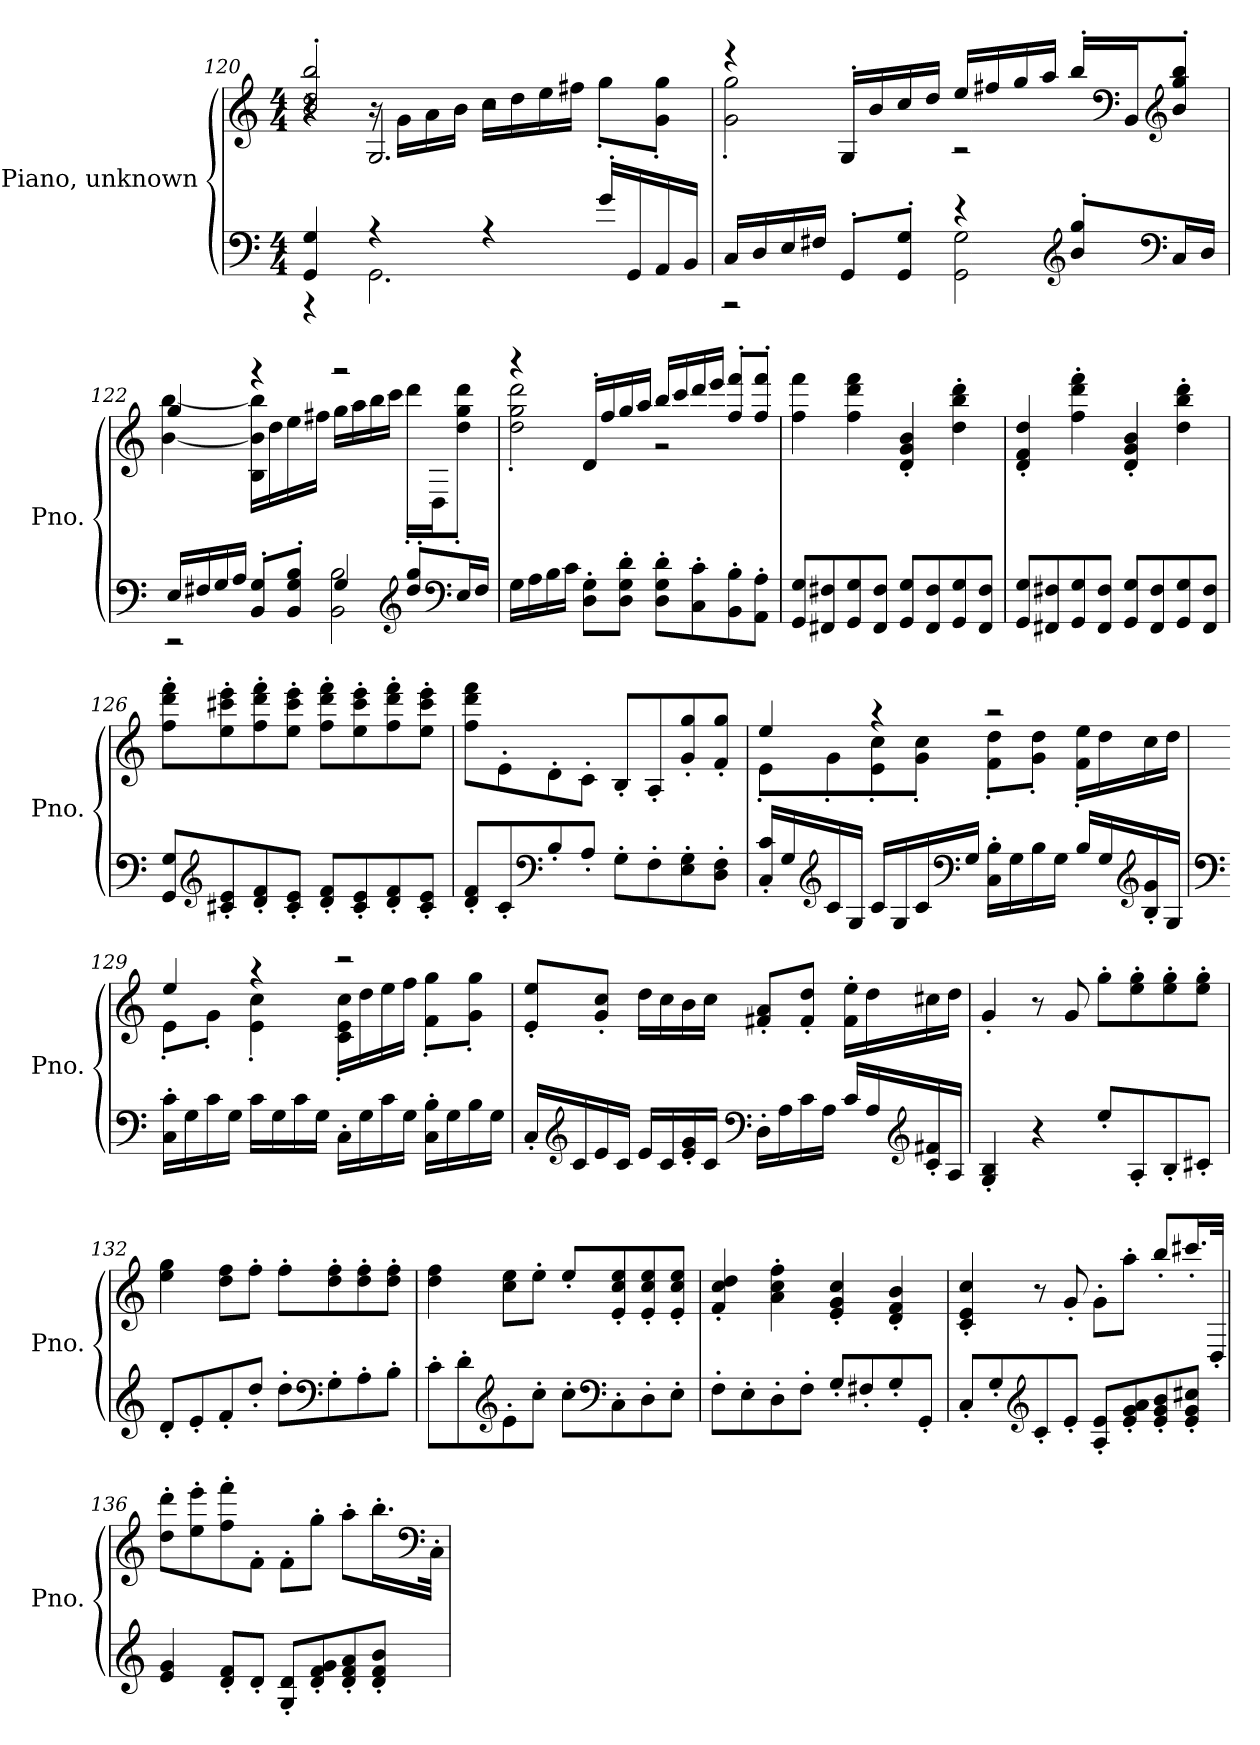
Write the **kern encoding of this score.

**kern	**kern
*part1	*part1
*staff2	*staff1
*I"Piano, unknown	*
*I'Pno.	*
!!LO:PB:g=z
*clefF4	*clefG2
*k[]	*k[]
*M4/4	*M4/4
=120	=120
*^	*^
*	*	*	*^
4GG/ 4G/	4r	2b/' 2dd/' 2bb/'	4r	4r
4r	2.GG\	.	16r	2.G/
.	.	.	16g\LL	.
.	.	.	16a\	.
.	.	.	16b\JJ	.
4r	.	2r	16cc\LL	.
.	.	.	16dd\	.
.	.	.	16ee\	.
.	.	.	16ff#X\JJ	.
16g'/LL	.	.	8gg'\L	.
16GG/	.	.	.	.
16AA/	.	.	8g\' 8gg\'J	.
16BB/JJ	.	.	.	.
*	*	*	*v	*v
=121	=121	=121	=121
16C/LL	2r	4r	2g\' 2gg\'
16D/	.	.	.
16E/	.	.	.
16F#X/JJ	.	.	.
8GG'/L	.	16G'/LL	.
.	.	16b/	.
8GG/' 8G/'J	.	16cc/	.
.	.	16dd/JJ	.
4r	2GG\ 2G\	16ee/LL	2r
.	.	16ff#X/	.
.	.	16gg/	.
.	.	16aa/JJ	.
*clefG2	*	*	*
8b/' 8gg/'L	.	16bb'/LL	.
*	*	*clefF4	*
.	.	16BB/J	.
*clefF4	*	*clefG2	*
16C/L	.	8b/' 8gg/' 8bb/'J	.
16D/JJ	.	.	.
!!LO:LB:g=z	!!
=122	=122	=122	=122
16E/LL	2r	4gg/	[4b\ [4bb\
16F#X/	.	.	.
16G/	.	.	.
16A/JJ	.	.	.
8BB/' 8G/'L	.	4r	16B\ 16b\] 16bb\]LL
.	.	.	16dd\
8BB/' 8G/' 8B/'J	.	.	16ee\
.	.	.	16ff#X\JJ
4G/	2BB\ 2B\	2r	16gg\LL
.	.	.	16aa\
.	.	.	16bb\
.	.	.	16ccc\JJ
*clefG2	*	*	*
8dd/' 8gg/'L	.	.	16ddd'\LL
.	.	.	16D\J
*clefF4	*	*	*
16E/L	.	.	8dd\' 8gg\' 8ddd\'J
16F#/JJ	.	.	.
*v	*v	*	*
=123	=123	=123
16G\LL	4r	2dd\' 2gg\' 2ddd\'
16A\	.	.
16B\	.	.
16c\JJ	.	.
8D\' 8G\'L	16d'/LL	.
.	16ff/	.
8D\' 8G\' 8d\'J	16gg/	.
.	16aa/JJ	.
8D\' 8G\' 8d\'L	16bb/LL	2r
.	16ccc/	.
8C\' 8c\'	16ddd/	.
.	16eee/JJ	.
8BB\' 8B\'	8ff/' 8fff/'L	.
8AA\' 8A\'J	8ff/' 8fff/'J	.
*	*v	*v
=124	=124
8GG/ 8G/L	4ff\ 4fff\
8FF#X/ 8F#X/	.
8GG/ 8G/	4ff\ 4ddd\ 4fff\
8FF#/ 8F#/J	.
8GG/ 8G/L	4d/' 4g/' 4b/'
8FF#/ 8F#/	.
8GG/ 8G/	4dd\' 4bb\' 4ddd\'
8FF#/ 8F#/J	.
!!LO:LB:g=z
=125	=125
8GG/ 8G/L	4d/' 4f/' 4dd/'
8FF#X/ 8F#X/	.
8GG/ 8G/	4ff\' 4ddd\' 4fff\'
8FF#/ 8F#/J	.
8GG/ 8G/L	4d/' 4g/' 4b/'
8FF#/ 8F#/	.
8GG/ 8G/	4dd\' 4bb\' 4ddd\'
8FF#/ 8F#/J	.
=126	=126
8GG/ 8G/L	8ff\' 8ddd\' 8fff\'L
*clefG2	*
8c#X/' 8e/'	8ee\' 8ccc#X\' 8eee\'
8d/' 8f/'	8ff\' 8ddd\' 8fff\'
8c#/' 8e/'J	8ee\' 8ccc#\' 8eee\'J
8d/' 8f/'L	8ff\' 8ddd\' 8fff\'L
8c#/' 8e/'	8ee\' 8ccc#\' 8eee\'
8d/' 8f/'	8ff\' 8ddd\' 8fff\'
8c#/' 8e/'J	8ee\' 8ccc#\' 8eee\'J
=127	=127
8d/' 8f/'L	8ff\ 8ddd\ 8fff\L
8c'/	8e'\
*clefF4	*
8B'/	8d'\
8A'/J	8c'\J
8G'\L	8B'/L
8F'\	8A'/
8E\' 8G\'	8g/' 8gg/'
8D\' 8F\'J	8f/' 8gg/'J
!!LO:LB:g=z
=128	=128
*	*^
16C/' 16c/'LL	4ee/	8e'\L
16G/	.	.
*clefG2	*	*
16c/	.	8g'\
16G/JJ	.	.
16c/LL	4r	8e\' 8cc\'
16G/	.	.
16c/	.	8g\' 8cc\'J
*clefF4	*	*
16G/JJ	.	.
16C\' 16B\'LL	2r	8f\' 8dd\'L
16G\	.	.
16B\	.	8g\' 8dd\'J
16G\JJ	.	.
16B/LL	.	16f\' 16ee\'LL
16G/	.	16dd\
*clefG2	*	*
16B/' 16g/'	.	16cc\
16G/JJ	.	16dd\JJ
=129	=129	=129
*clefF4	*	*
16C\' 16c\'LL	4ee/	8e'\L
16G\	.	.
16c\	.	8g'\J
16G\JJ	.	.
16c\LL	4r	4e\' 4cc\'
16G\	.	.
16c\	.	.
16G\JJ	.	.
16C'\LL	2r	16c\' 16e\' 16cc\'LL
16G\	.	16dd\
16c\	.	16ee\
16G\JJ	.	16ff\JJ
16C\' 16B\'LL	.	8f\' 8gg\'L
16G\	.	.
16B\	.	8g\' 8gg\'J
16G\JJ	.	.
*	*v	*v
!!LO:LB:g=z
=130	=130
16C'/LL	8e/' 8ee/'L
*clefG2	*
16c/	.
16e/	8g/' 8cc/'J
16c/JJ	.
16e/LL	16dd\LL
16c/	16cc\
16e/' 16g/'	16b\
16c/JJ	16cc\JJ
*clefF4	*
16D'\LL	8f#X/' 8a/'L
16A\	.
16c\	8f#/' 8dd/'J
16A\JJ	.
16c/LL	16f#\' 16ee\'LL
16A/	16dd\
*clefG2	*
16c/' 16f#X/'	16cc#X\
16A/JJ	16dd\JJ
=131	=131
4G/' 4B/'	4g'/
4r	8r
.	8g/
8ee'/L	8gg'\L
8A'/	8ee\' 8gg\'
8B'/	8ee\' 8gg\'
8c#X'/J	8ee\' 8gg\'J
=132	=132
8d'/L	4ee\ 4gg\
8e'/	.
8f'/	8dd\ 8ff\L
8dd'/J	8ff'\J
8dd'\L	8ff'\L
*clefF4	*
8G'\	8dd\' 8ff\'
8A'\	8dd\' 8ff\'
8B'\J	8dd\' 8ff\'J
!!LO:LB:g=z
=133	=133
8c'\L	4dd\ 4ff\
8d'\	.
*clefG2	*
8e'\	8cc\ 8ee\L
8cc'\J	8ee'\J
8cc'\L	8ee'/L
*clefF4	*
8C'\	8e/' 8cc/' 8ee/'
8D'\	8e/' 8cc/' 8ee/'
8E'\J	8e/' 8cc/' 8ee/'J
=134	=134
8F'\L	4f/' 4cc/' 4dd/'
8E'\	.
8D'\	4a\' 4cc\' 4ff\'
8F'\J	.
8G'/L	4e/' 4g/' 4cc/'
8F#X'/	.
8G'/	4d/' 4f/' 4b/'
8GG'/J	.
=135	=135
8C'/L	4c/' 4e/' 4cc/'
8G'/	.
*clefG2	*
8c'/	8r
8e'/J	8g'/
8A/' 8e/'L	8g'\L
8e/' 8g/' 8a/'	8aa'\J
8e/' 8g/' 8b/'	8bb'/L
8e/' 8g/' 8cc#X/'J	16.ccc#X'/L
.	32D'/JJk
!!LO:PB:g=z
=136	=136
4e/ 4g/	8dd\' 8ddd\'L
.	8ee\' 8eee\'
8d/' 8f/'L	8ff\' 8fff\'
8d'/J	8f'\J
8G/' 8d/'L	8f'\L
8d/' 8f/' 8g/'	8gg'\J
8d/' 8f/' 8a/'	8aa'\L
8d/' 8f/' 8b/'J	16.bb'\L
*	*clefF4
.	32C'\JJk
=	=
*-	*-
